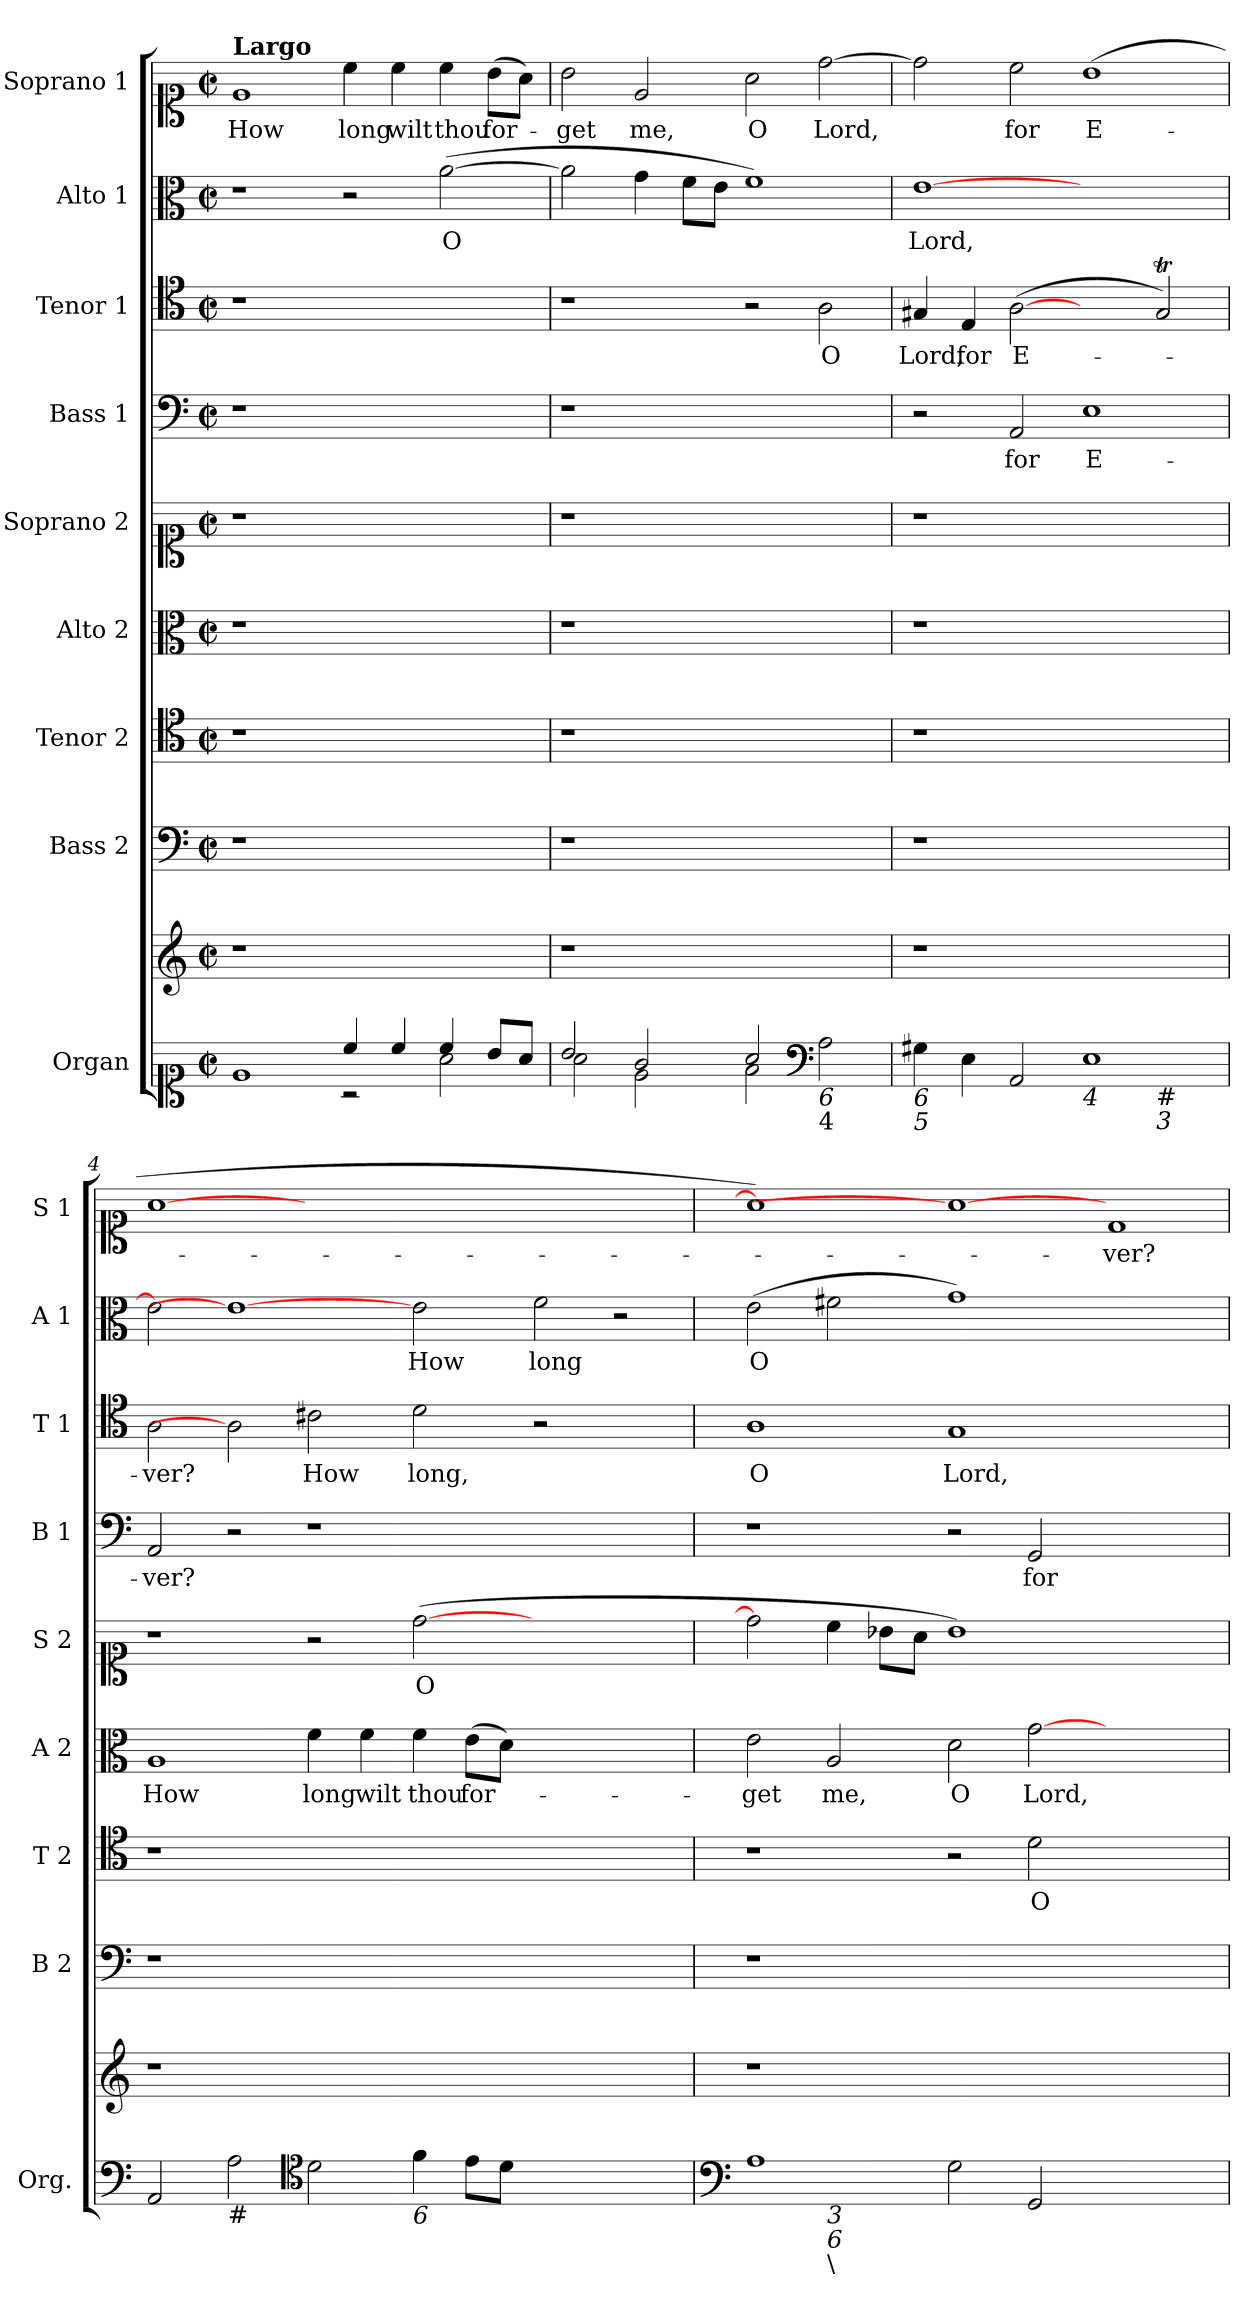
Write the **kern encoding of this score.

**kern	**kern	**kern	**kern	**text	**kern	**text	**kern	**text	**kern	**text	**kern	**text	**kern	**text	**kern	**text
*part9	*part9	*part8	*part7	*part7	*part6	*part6	*part5	*part5	*part4	*part4	*part3	*part3	*part2	*part2	*part1	*part1
*staff10	*staff9	*staff8	*staff7	*staff7	*staff6	*staff6	*staff5	*staff5	*staff4	*staff4	*staff3	*staff3	*staff2	*staff2	*staff1	*staff1
*I"Organ	*	*I"Bass 2	*I"Tenor 2	*	*I"Alto 2	*	*I"Soprano 2	*	*I"Bass 1	*	*I"Tenor 1	*	*I"Alto 1	*	*I"Soprano 1	*
*I'Org.	*	*I'B 2	*I'T 2	*	*I'A 2	*	*I'S 2	*	*I'B 1	*	*I'T 1	*	*I'A 1	*	*I'S 1	*
*clefC1	*clefG2	*clefF4	*clefC4	*	*clefC3	*	*clefC1	*	*clefF4	*	*clefC4	*	*clefC3	*	*clefC1	*
*k[]	*k[]	*k[]	*k[]	*	*k[]	*	*k[]	*	*k[]	*	*k[]	*	*k[]	*	*k[]	*
*a:	*a:	*a:	*a:	*	*a:	*	*a:	*	*a:	*	*a:	*	*a:	*	*a:	*
*M2/2	*M2/2	*M2/2	*M2/2	*	*M2/2	*	*M2/2	*	*M2/2	*	*M2/2	*	*M2/2	*	*M2/2	*
*met(c|)	*met(c|)	*met(c|)	*met(c|)	*	*met(c|)	*	*met(c|)	*	*met(c|)	*	*met(c|)	*	*met(c|)	*	*met(c|)	*
*MM85	*MM85	*MM85	*MM85	*	*MM85	*	*MM85	*	*MM85	*	*MM85	*	*MM85	*	*MM85	*
=1	=1	=1	=1	=1	=1	=1	=1	=1	=1	=1	=1	=1	=1	=1	=1	=1
*^	*	*	*	*	*	*	*	*	*	*	*	*	*	*	*	*
!	!	!	!	!	!	!	!	!	!	!	!	!	!	!	!	!LO:TX:a:B:t=Largo	!
!	!	!	!	!	!	!	!	!	!	!	!	!	!	!	!	!	!LO:LY:b
1e	1ryy	1r	1r	1r	.	1r	.	1r	.	1r	.	1r	.	1r	.	1e	How
!	!	!	!	!	!	!	!	!	!	!	!	!	!	!	!	!	!LO:LY:b
4cc/	2rA	1ryy	1ryy	1ryy	.	1ryy	.	1ryy	.	1ryy	.	1ryy	.	2r	.	4cc\	long
!	!	!	!	!	!	!	!	!	!	!	!	!	!	!	!	!	!LO:LY:b
4cc/	.	.	.	.	.	.	.	.	.	.	.	.	.	.	.	4cc\	wilt
!	!	!	!	!	!	!	!	!	!	!	!	!	!	!	!LO:LY:b	!	!LO:LY:b
4cc/	2a\	.	.	.	.	.	.	.	.	.	.	.	.	(>[2a\	O	4cc\	thou
!	!	!	!	!	!	!	!	!	!	!	!	!	!	!	!	!	!LO:LY:b
8b/L	.	.	.	.	.	.	.	.	.	.	.	.	.	.	.	(>8b\L	for-
8a/J	.	.	.	.	.	.	.	.	.	.	.	.	.	.	.	8a\J)	.
=2	=2	=2	=2	=2	=2	=2	=2	=2	=2	=2	=2	=2	=2	=2	=2	=2	=2
!	!	!	!	!	!	!	!	!	!	!	!	!	!	!	!	!	!LO:LY:b
2b/	2a\	1r	1r	1r	.	1r	.	1r	.	1r	.	1r	.	2a\]	.	2b\	-get
!	!	!	!	!	!	!	!	!	!	!	!	!	!	!	!	!	!LO:LY:b
2g/	2e\	.	.	.	.	.	.	.	.	.	.	.	.	4g\	.	2e/	me,
.	.	.	.	.	.	.	.	.	.	.	.	.	.	8f\L	.	.	.
.	.	.	.	.	.	.	.	.	.	.	.	.	.	8e\J	.	.	.
!	!	!	!	!	!	!	!	!	!	!	!	!	!	!	!	!	!LO:LY:b
2a/	2f\	1ryy	1ryy	1ryy	.	1ryy	.	1ryy	.	1ryy	.	2r	.	1f)	.	2a\	O
*clefF4	*	*	*	*	*	*	*	*	*	*	*	*	*	*	*	*	*
!LO:TX:b:i:t=6	!	!	!	!	!	!	!	!	!	!	!	!	!	!	!	!	!
!LO:TX:b:t=4	!	!	!	!	!	!	!	!	!	!	!	!	!	!	!	!	!
!	!	!	!	!	!	!	!	!	!	!	!	!	!LO:LY:b	!	!	!	!LO:LY:b
2ryy	2A\	.	.	.	.	.	.	.	.	.	.	2A\	O	.	.	[2dd\	Lord,
=3	=3	=3	=3	=3	=3	=3	=3	=3	=3	=3	=3	=3	=3	=3	=3	=3	=3
!LO:TX:b:i:t=6	!	!	!	!	!	!	!	!	!	!	!	!	!	!	!	!	!
!LO:TX:b:i:t=5	!	!	!	!	!	!	!	!	!	!	!	!	!	!	!	!	!
!	!	!	!	!	!	!	!	!	!	!	!	!	!LO:LY:b	!	!LO:LY:b	!	!
4G#X\	1.ryy	1r	1r	1r	.	1r	.	1r	.	2r	.	4G#X/	Lord,	[1e	Lord,	2dd\]	.
!	!	!	!	!	!	!	!	!	!	!	!	!	!LO:LY:b	!	!	!	!
4E\	.	.	.	.	.	.	.	.	.	.	.	4E/	for	.	.	.	.
!	!	!	!	!	!	!	!	!	!	!	!LO:LY:b	!	!LO:LY:b	!	!	!	!LO:LY:b
2AA/	.	.	.	.	.	.	.	.	.	2AA/	for	(>[2A	E-	.	.	2cc\	for
!LO:TX:b:i:t=4	!	!	!	!	!	!	!	!	!	!	!	!	!	!	!	!	!
!	!	!	!	!	!	!	!	!	!	!	!LO:LY:b	!	!	!	!	!	!LO:LY:b
1E	.	1ryy	1ryy	1ryy	.	1ryy	.	1ryy	.	1E	E-	2ryy	.	1ryy	.	(>1b	E-
!	!LO:TX:b:i:t=#	!	!	!	!	!	!	!	!	!	!	!	!	!	!	!	!
!	!LO:TX:b:i:t=3	!	!	!	!	!	!	!	!	!	!	!	!	!	!	!	!
.	2ryy	.	.	.	.	.	.	.	.	.	.	2G#t/)	.	.	.	.	.
=4	=4	=4	=4	=4	=4	=4	=4	=4	=4	=4	=4	=4	=4	=4	=4	=4	=4
!	!	!	!	!	!	!	!LO:LY:b	!	!	!	!LO:LY:b	!	!LO:LY:b	!	!	!	!
*v	*v	*	*	*	*	*	*	*	*	*	*	*	*	*	*	*	*
2AA/	1r	1r	1r	.	1A	How	1r	.	2AA/	-ver?	2A\	-ver?	2e\]	.	[1a	.
!LO:TX:b:i:t=#	!	!	!	!	!	!	!	!	!	!	!	!	!	!	!	!
2A\	.	.	.	.	.	.	.	.	2r	.	2A]	.	1e_	.	.	.
*clefC4	*	*	*	*	*	*	*	*	*	*	*	*	*	*	*	*
!	!	!	!	!	!	!LO:LY:b	!	!	!	!	!	!LO:LY:b	!	!	!	!
2d\	0ryy	0ryy	0ryy	.	4f\	long	2r	.	1r	.	2c#X\	How	.	.	0ryy	.
!	!	!	!	!	!	!LO:LY:b	!	!	!	!	!	!	!	!	!	!
.	.	.	.	.	4f\	wilt	.	.	.	.	.	.	.	.	.	.
!LO:TX:b:i:t=6	!	!	!	!	!	!	!	!	!	!	!	!	!	!	!	!
!	!	!	!	!	!	!LO:LY:b	!	!LO:LY:b	!	!	!	!LO:LY:b	!	!LO:LY:b	!	!
4f\	.	.	.	.	4f\	thou	(>[2dd\	O	.	.	2d\	long,	2e\	How	.	.
!	!	!	!	!	!	!LO:LY:b	!	!	!	!	!	!	!	!	!	!
8e\L	.	.	.	.	(>8e\L	for-	.	.	.	.	.	.	.	.	.	.
8d\J	.	.	.	.	8d\J)	.	.	.	.	.	.	.	.	.	.	.
!	!	!	!	!	!	!	!	!	!	!	!	!	!	!LO:LY:b	!	!
1ryy	.	.	.	.	1ryy	.	1ryy	.	1ryy	.	2r	.	2f\	long	.	.
.	.	.	.	.	.	.	.	.	.	.	2ryy	.	2r	.	.	.
!!LO:PB:g=z
=5	=5	=5	=5	=5	=5	=5	=5	=5	=5	=5	=5	=5	=5	=5	=5	=5
*clefF4	*	*	*	*	*	*	*	*	*	*	*	*	*	*	*	*
!LO:TX:b:i:t=4	!	!	!	!	!	!	!	!	!	!	!	!	!	!	!	!
!	!	!	!	!	!	!LO:LY:b	!	!	!	!	!	!LO:LY:b	!	!LO:LY:b	!	!
*^	*	*	*	*	*	*	*	*	*	*	*	*	*	*	*	*
1A	2ryy	1r	1r	1r	.	2e\	-get	2dd\]	.	1r	.	1A	O	(>2e\	O	1a])	.
!	!LO:TX:b:i:t=3	!	!	!	!	!	!	!	!	!	!	!	!	!	!	!	!
!	!LO:TX:b:i:t=6	!	!	!	!	!	!	!	!	!	!	!	!	!	!	!	!
!	!LO:TX:b:t=\	!	!	!	!	!	!	!	!	!	!	!	!	!	!	!	!
!	!	!	!	!	!	!	!LO:LY:b	!	!	!	!	!	!	!	!	!	!
.	1ryy	.	.	.	.	2A/	me,	4cc\	.	.	.	.	.	2f#X\	.	.	.
.	.	.	.	.	.	.	.	8b-X\L	.	.	.	.	.	.	.	.	.
.	.	.	.	.	.	.	.	8a\J	.	.	.	.	.	.	.	.	.
!	!	!	!	!	!	!	!LO:LY:b	!	!	!	!	!	!LO:LY:b	!	!	!	!
2G\	.	0ryy	0ryy	2r	.	2d\	O	1b-)	.	2r	.	1G	Lord,	1g)	.	1a_	.
!	!	!	!	!	!LO:LY:b	!	!LO:LY:b	!	!	!	!LO:LY:b	!	!	!	!	!	!
2GG/	1.ryy	.	.	2d\	O	[2g\	Lord,	.	.	2GG/	for	.	.	.	.	.	.
!	!	!	!	!	!	!	!	!	!	!	!	!	!	!	!	!	!LO:LY:b
1ryy	.	.	.	1ryy	.	1ryy	.	1ryy	.	1ryy	.	1ryy	.	1ryy	.	1d	-ver?
*v	*v	*	*	*	*	*	*	*	*	*	*	*	*	*	*	*	*
=	=	=	=	=	=	=	=	=	=	=	=	=	=	=	=	=
*-	*-	*-	*-	*-	*-	*-	*-	*-	*-	*-	*-	*-	*-	*-	*-	*-
